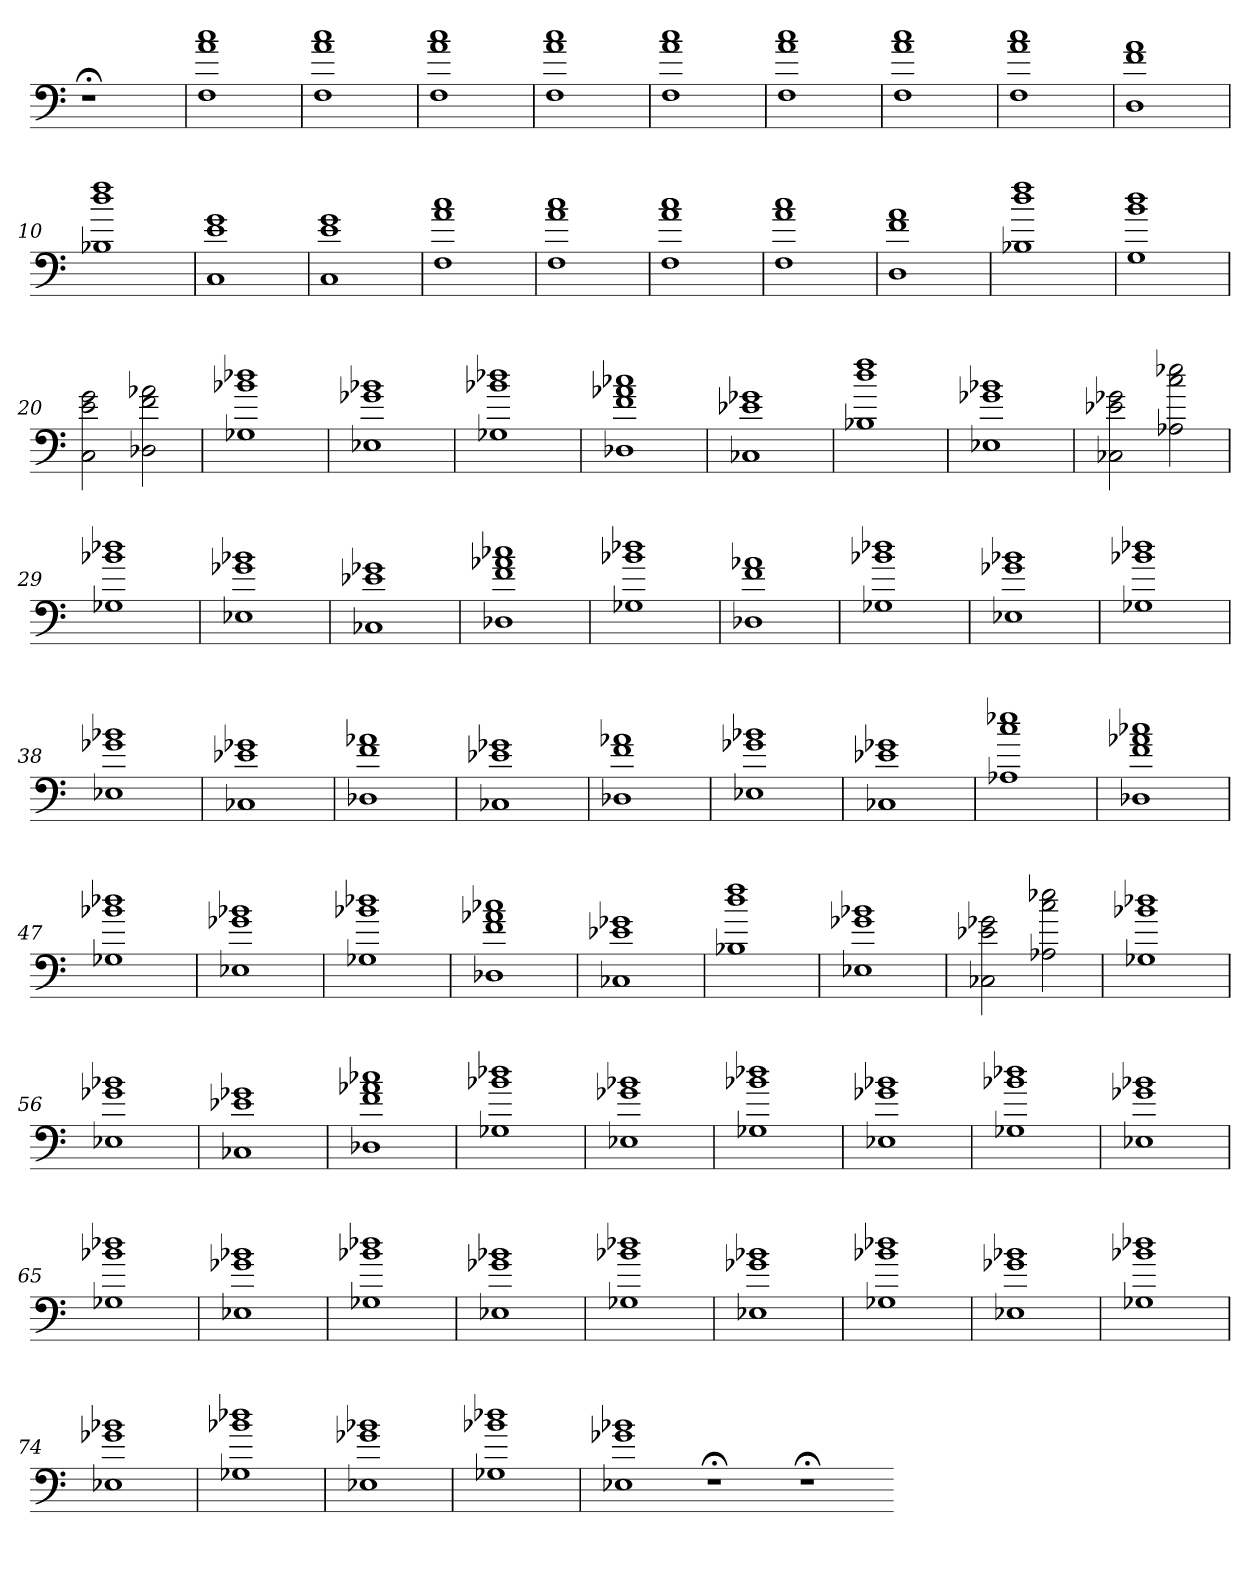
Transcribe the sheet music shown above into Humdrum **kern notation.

**kern
*part1
*staff1
=
1r;<
=1
1F 1a 1cc
=2
1F 1a 1cc
=3
1F 1a 1cc
=4
1F 1a 1cc
=5
1F 1a 1cc
=6
1F 1a 1cc
=7
1F 1a 1cc
=8
1F 1a 1cc
=9
1D 1f 1a
=10
1B-X 1dd 1ff
=11
1C 1e 1g
=12
1C 1e 1g
=13
1F 1a 1cc
=14
1F 1a 1cc
=15
1F 1a 1cc
=16
1F 1a 1cc
=17
1D 1f 1a
=18
1B-X 1dd 1ff
=19
1G 1b 1dd
=20
2C 2e 2g
2D-X 2f 2a-X
=21
1G-X 1b-X 1dd-X
=22
1E-X 1g-X 1b-X
=23
1G-X 1b-X 1dd-X
=24
1D-X 1f 1a-X 1cc-X
=25
1C-X 1e-X 1g-X
=26
1B-X 1dd 1ff
=27
1E-X 1g-X 1b-X
=28
2C-X 2e-X 2g-X
2A-X 2cc 2ee-X
=29
1G-X 1b-X 1dd-X
=30
1E-X 1g-X 1b-X
=31
1C-X 1e-X 1g-X
=32
1D-X 1f 1a-X 1cc-X
=33
1G-X 1b-X 1dd-X
=34
1D-X 1f 1a-X
=35
1G-X 1b-X 1dd-X
=36
1E-X 1g-X 1b-X
=37
1G-X 1b-X 1dd-X
=38
1E-X 1g-X 1b-X
=39
1C-X 1e-X 1g-X
=40
1D-X 1f 1a-X
=41
1C-X 1e-X 1g-X
=42
1D-X 1f 1a-X
=43
1E-X 1g-X 1b-X
=44
1C-X 1e-X 1g-X
=45
1A-X 1cc 1ee-X
=46
1D-X 1f 1a-X 1cc-X
=47
1G-X 1b-X 1dd-X
=48
1E-X 1g-X 1b-X
=49
1G-X 1b-X 1dd-X
=50
1D-X 1f 1a-X 1cc-X
=51
1C-X 1e-X 1g-X
=52
1B-X 1dd 1ff
=53
1E-X 1g-X 1b-X
=54
2C-X 2e-X 2g-X
2A-X 2cc 2ee-X
=55
1G-X 1b-X 1dd-X
=56
1E-X 1g-X 1b-X
=57
1C-X 1e-X 1g-X
=58
1D-X 1f 1a-X 1cc-X
=59
1G-X 1b-X 1dd-X
=60
1E-X 1g-X 1b-X
=61
1G-X 1b-X 1dd-X
=62
1E-X 1g-X 1b-X
=63
1G-X 1b-X 1dd-X
=64
1E-X 1g-X 1b-X
=65
1G-X 1b-X 1dd-X
=66
1E-X 1g-X 1b-X
=67
1G-X 1b-X 1dd-X
=68
1E-X 1g-X 1b-X
=69
1G-X 1b-X 1dd-X
=70
1E-X 1g-X 1b-X
=71
1G-X 1b-X 1dd-X
=72
1E-X 1g-X 1b-X
=73
1G-X 1b-X 1dd-X
=74
1E-X 1g-X 1b-X
=75
1G-X 1b-X 1dd-X
=76
1E-X 1g-X 1b-X
=77
1G-X 1b-X 1dd-X
=78
1E-X 1g-X 1b-X
1r;<
1r;<
=-
*-
